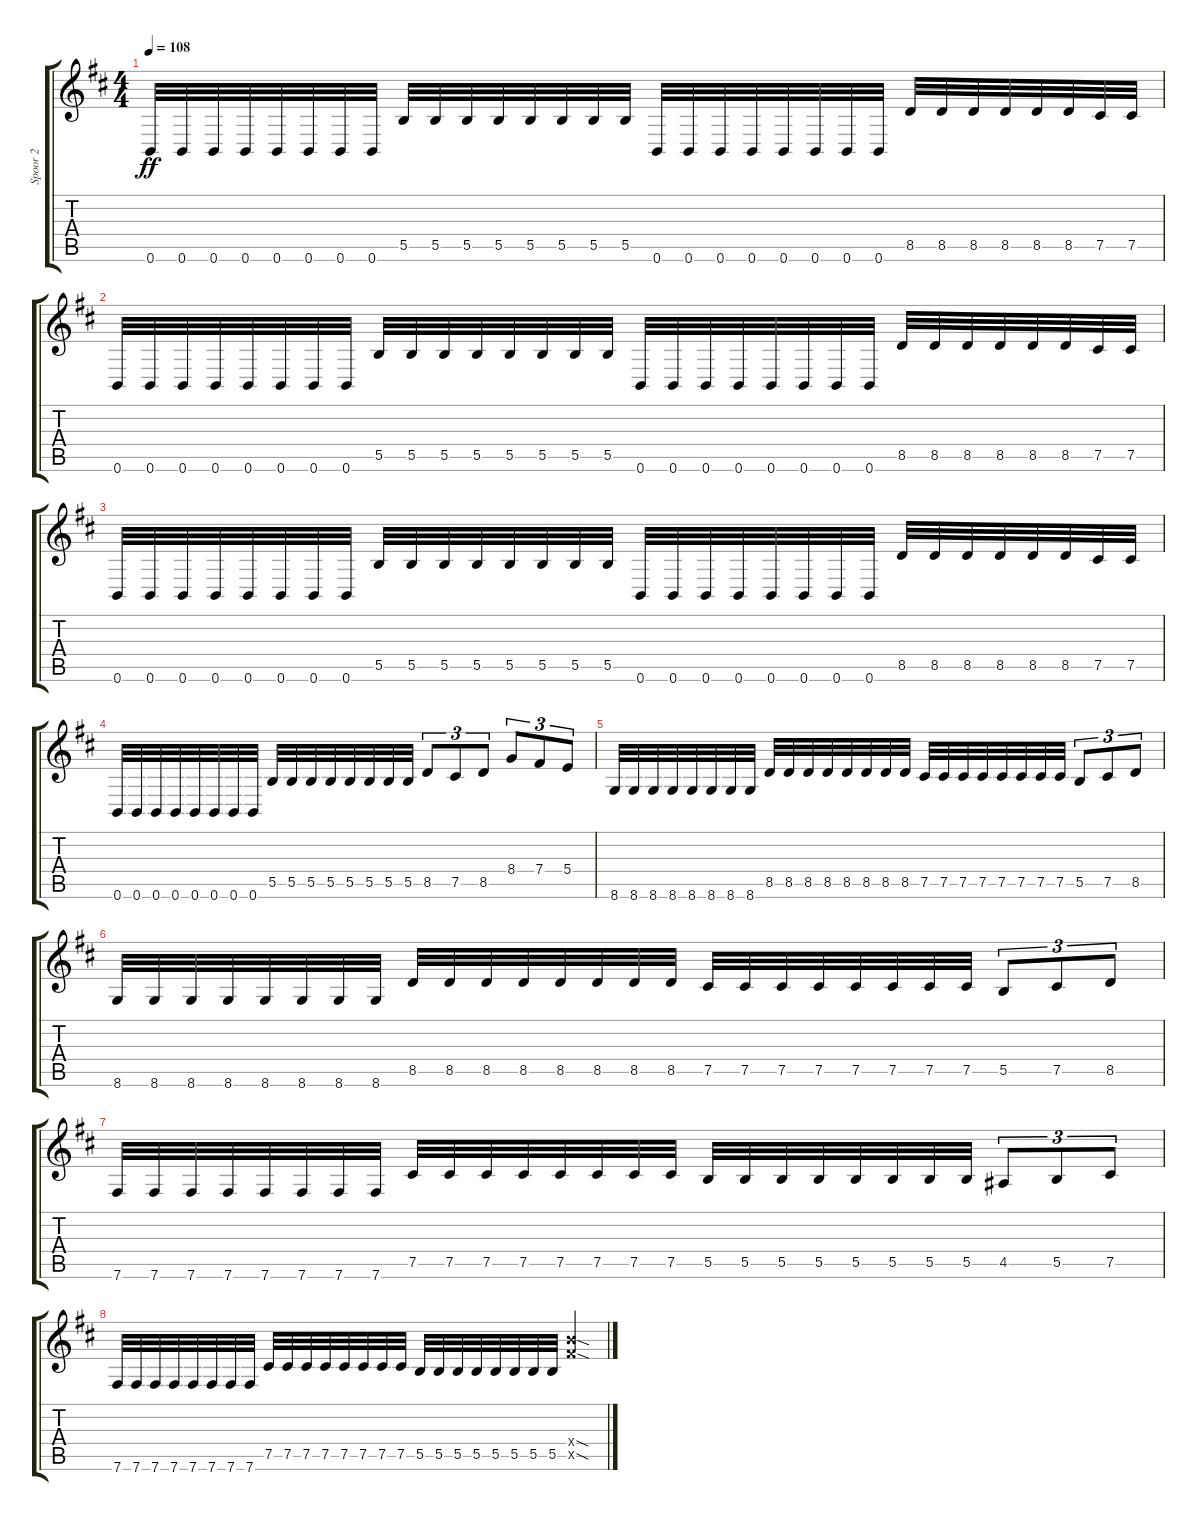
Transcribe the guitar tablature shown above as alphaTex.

\track ("Spoor 2" "Spoor 2") {instrument overdrivenguitar}
\staff {score tabs}
\tuning (Db4 Ab3 E3 B2 Gb2 B1) {hide}
\ts (4 4)
\tempo 108
\clef g2
\ks d
0.6.32{dy ff} 0.6.32 0.6.32 0.6.32 0.6.32 0.6.32 0.6.32 0.6.32 5.5.32 5.5.32 5.5.32 5.5.32 5.5.32 5.5.32 5.5.32 5.5.32 0.6.32 0.6.32 0.6.32 0.6.32 0.6.32 0.6.32 0.6.32 0.6.32 8.5.32 8.5.32 8.5.32 8.5.32 8.5.32 8.5.32 7.5.32 7.5.32 |
0.6.32 0.6.32 0.6.32 0.6.32 0.6.32 0.6.32 0.6.32 0.6.32 5.5.32 5.5.32 5.5.32 5.5.32 5.5.32 5.5.32 5.5.32 5.5.32 0.6.32 0.6.32 0.6.32 0.6.32 0.6.32 0.6.32 0.6.32 0.6.32 8.5.32 8.5.32 8.5.32 8.5.32 8.5.32 8.5.32 7.5.32 7.5.32 |
0.6.32 0.6.32 0.6.32 0.6.32 0.6.32 0.6.32 0.6.32 0.6.32 5.5.32 5.5.32 5.5.32 5.5.32 5.5.32 5.5.32 5.5.32 5.5.32 0.6.32 0.6.32 0.6.32 0.6.32 0.6.32 0.6.32 0.6.32 0.6.32 8.5.32 8.5.32 8.5.32 8.5.32 8.5.32 8.5.32 7.5.32 7.5.32 |
0.6.32 0.6.32 0.6.32 0.6.32 0.6.32 0.6.32 0.6.32 0.6.32 5.5.32 5.5.32 5.5.32 5.5.32 5.5.32 5.5.32 5.5.32 5.5.32 8.5.8{tu (3 2)} 7.5.8{tu (3 2)} 8.5.8{tu (3 2)} 8.4.8{tu (3 2)} 7.4.8{tu (3 2)} 5.4.8{tu (3 2)} |
8.6.32 8.6.32 8.6.32 8.6.32 8.6.32 8.6.32 8.6.32 8.6.32 8.5.32 8.5.32 8.5.32 8.5.32 8.5.32 8.5.32 8.5.32 8.5.32 7.5.32 7.5.32 7.5.32 7.5.32 7.5.32 7.5.32 7.5.32 7.5.32 5.5.8{tu (3 2)} 7.5.8{tu (3 2)} 8.5.8{tu (3 2)} |
8.6.32 8.6.32 8.6.32 8.6.32 8.6.32 8.6.32 8.6.32 8.6.32 8.5.32 8.5.32 8.5.32 8.5.32 8.5.32 8.5.32 8.5.32 8.5.32 7.5.32 7.5.32 7.5.32 7.5.32 7.5.32 7.5.32 7.5.32 7.5.32 5.5.8{tu (3 2)} 7.5.8{tu (3 2)} 8.5.8{tu (3 2)} |
7.6.32 7.6.32 7.6.32 7.6.32 7.6.32 7.6.32 7.6.32 7.6.32 7.5.32 7.5.32 7.5.32 7.5.32 7.5.32 7.5.32 7.5.32 7.5.32 5.5.32 5.5.32 5.5.32 5.5.32 5.5.32 5.5.32 5.5.32 5.5.32 4.5.8{tu (3 2)} 5.5.8{tu (3 2)} 7.5.8{tu (3 2)} |
7.6.32 7.6.32 7.6.32 7.6.32 7.6.32 7.6.32 7.6.32 7.6.32 7.5.32 7.5.32 7.5.32 7.5.32 7.5.32 7.5.32 7.5.32 7.5.32 5.5.32 5.5.32 5.5.32 5.5.32 5.5.32 5.5.32 5.5.32 5.5.32 (12.4{sod x} 12.5{sod x}).4
